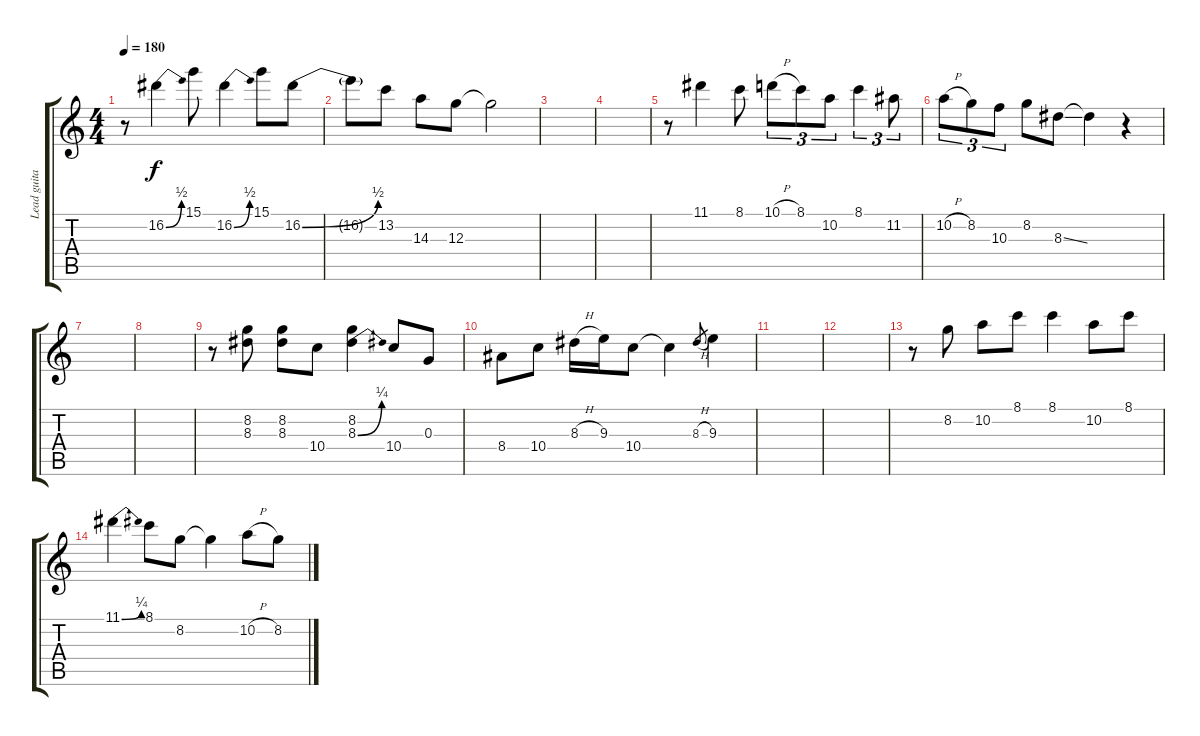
\track ("Lead guitar" "Lead guita") {instrument distortionguitar}
\staff {score tabs}
\tuning (E4 B3 G3 D3 A2 E2) {hide}
\ts (4 4)
\tempo 180
\clef g2
\ks c
r.8{dy f} 16.2{be (bend 0 0 60 2)}.4 15.1.8 16.2{be (bend 0 0 60 2)}.4 15.1.8 16.2{be (bend 0 0 60 2)}.8 |
16.2{t}.8 13.2.8 14.3.8 12.3.8 12.3{t}.2 |
|
|
r.8 11.1.4 8.1.8 10.1{h}.8{tu (3 2)} 8.1.8{tu (3 2)} 10.2.8{tu (3 2)} 8.1.4{tu (3 2)} 11.2.8{tu (3 2)} |
10.2{h}.8{tu (3 2)} 8.2.8{tu (3 2)} 10.3.8{tu (3 2)} 8.2.8 8.3{ss}.8 8.3{t}.4 r.4 |
|
|
r.8 (8.2 8.3).8 (8.2 8.3).8 10.4.8 (8.2 8.3{be (bend 0 0 60 1)}).4 10.4.8 0.3.8 |
8.4.8 10.4.8 8.3{h}.16 9.3.16 10.4.8 10.4{t}.4 8.3{h}.8{gr} 9.3.4 |
|
|
r.8 8.2.8 10.2.8 8.1.8 8.1.4 10.2.8 8.1.8 |
11.1{be (bend 0 0 60 1)}.4 8.1.8 8.2.8 8.2{t}.4 10.2{h}.8 8.2.8
